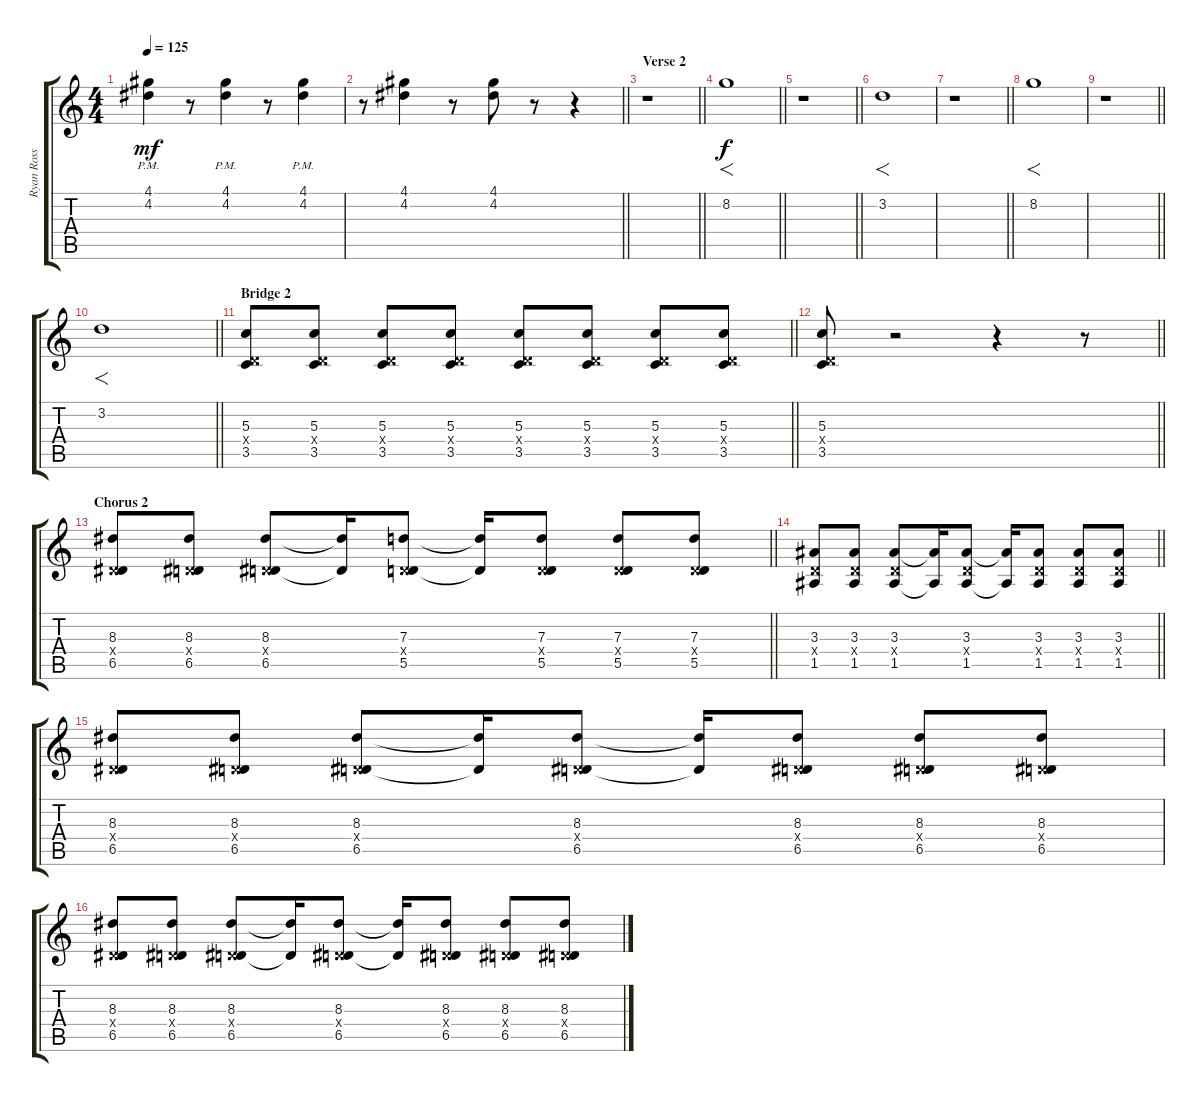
\track ("Ryan Ross (Lead Guitar and Piano)" "Ryan Ross ") {instrument overdrivenguitar}
\staff {score tabs}
\tuning (E4 B3 G3 D3 A2 E2) {hide}
\ts (4 4)
\tempo 125
\clef g2
\ks c
(4.1{pm} 4.2{pm}).4{dy mf} r.8 (4.1{pm} 4.2{pm}).4 r.8 (4.1{pm} 4.2{pm}).4 |
\barLineRight lightlight
r.8 (4.1 4.2).4 r.8 (4.1 4.2).8 r.8 r.4 |
\section ("" "Verse 2")
\barLineRight lightlight
r.1{volume 16} |
\barLineRight lightlight
8.2.1{f dy f} |
\barLineRight lightlight
r.1 |
3.2.1{f} |
\barLineRight lightlight
r.1 |
8.2.1{f} |
\barLineRight lightlight
r.1 |
\barLineRight lightlight
3.2.1{f} |
\section ("" "Bridge 2")
\barLineRight lightlight
(5.3 0.4{x} 3.5).8{volume 12} (5.3 0.4{x} 3.5).8 (5.3 0.4{x} 3.5).8 (5.3 0.4{x} 3.5).8 (5.3 0.4{x} 3.5).8 (5.3 0.4{x} 3.5).8 (5.3 0.4{x} 3.5).8 (5.3 0.4{x} 3.5).8 |
\barLineRight lightlight
(5.3 0.4{x} 3.5).8 r.2 r.4 r.8 |
\section ("" "Chorus 2")
\barLineRight lightlight
(8.3 0.4{x} 6.5).8 (8.3 0.4{x} 6.5).8 (8.3 0.4{x} 6.5).8 (8.3{t} 6.5{t}).16 (7.3 0.4{x} 5.5).8 (7.3{t} 5.5{t}).16 (7.3 0.4{x} 5.5).8 (7.3 0.4{x} 5.5).8 (7.3 0.4{x} 5.5).8 |
\barLineRight lightlight
(3.3 0.4{x} 1.5).8 (3.3 0.4{x} 1.5).8 (3.3 0.4{x} 1.5).8 (3.3{t} 1.5{t}).16 (3.3 0.4{x} 1.5).8 (3.3{t} 1.5{t}).16 (3.3 0.4{x} 1.5).8 (3.3 0.4{x} 1.5).8 (3.3 0.4{x} 1.5).8 |
(8.3 0.4{x} 6.5).8 (8.3 0.4{x} 6.5).8 (8.3 0.4{x} 6.5).8 (8.3{t} 6.5{t}).16 (8.3 0.4{x} 6.5).8 (8.3{t} 6.5{t}).16 (8.3 0.4{x} 6.5).8 (8.3 0.4{x} 6.5).8 (8.3 0.4{x} 6.5).8 |
(8.3 0.4{x} 6.5).8 (8.3 0.4{x} 6.5).8 (8.3 0.4{x} 6.5).8 (8.3{t} 6.5{t}).16 (8.3 0.4{x} 6.5).8 (8.3{t} 6.5{t}).16 (8.3 0.4{x} 6.5).8 (8.3 0.4{x} 6.5).8 (8.3 0.4{x} 6.5).8
